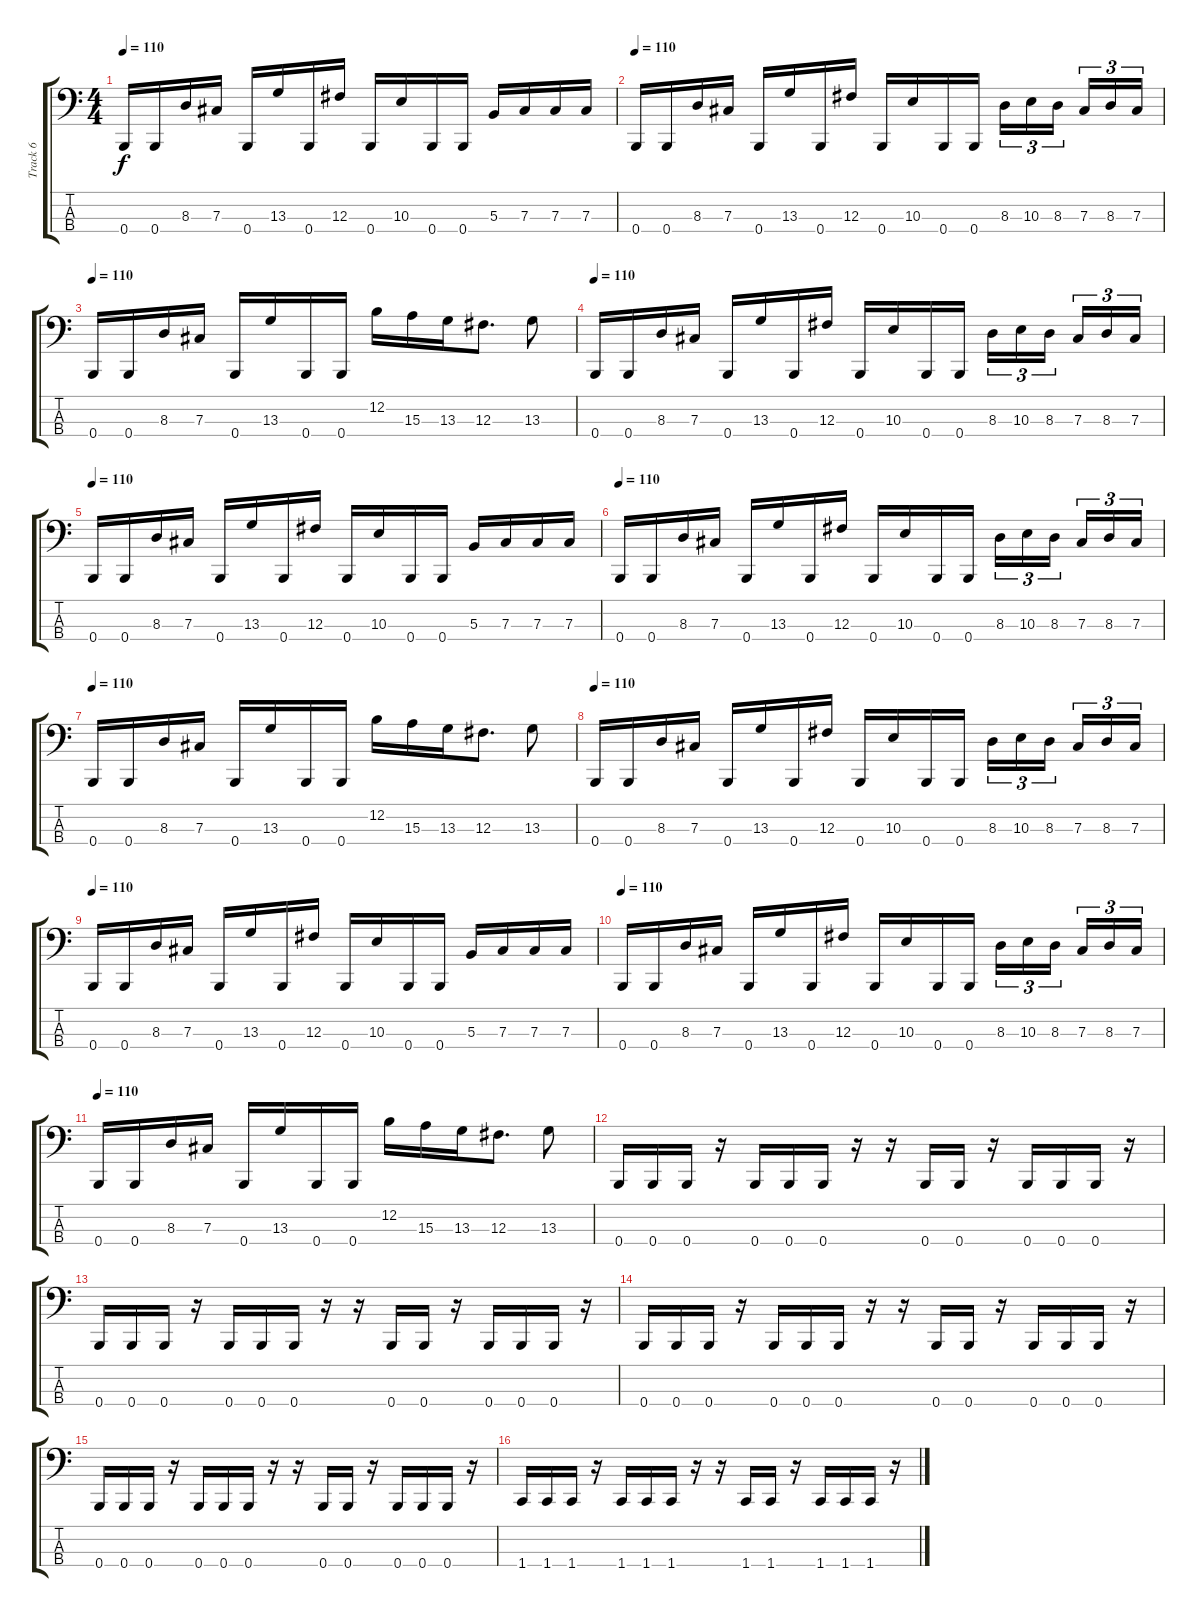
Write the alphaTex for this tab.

\track ("Track 6" "Track 6") {instrument electricbassfinger}
\staff {score tabs}
\tuning (E2 B1 Gb1 B0) {hide}
\ts (4 4)
\tempo 110
\clef f4
\ks c
0.4.16{dy f} 0.4.16 8.3.16 7.3.16 0.4.16 13.3.16 0.4.16 12.3.16 0.4.16 10.3.16 0.4.16 0.4.16 5.3.16 7.3.16 7.3.16 7.3.16 |
\tempo 110
0.4.16 0.4.16 8.3.16 7.3.16 0.4.16 13.3.16 0.4.16 12.3.16 0.4.16 10.3.16 0.4.16 0.4.16 8.3.16{tu (3 2)} 10.3.16{tu (3 2)} 8.3.16{tu (3 2) beam splitsecondary} 7.3.16{tu (3 2)} 8.3.16{tu (3 2)} 7.3.16{tu (3 2)} |
\tempo 110
0.4.16 0.4.16 8.3.16 7.3.16 0.4.16 13.3.16 0.4.16 0.4.16 12.2.16 15.3.16 13.3.16 12.3.8{d} 13.3.8 |
\tempo 110
0.4.16 0.4.16 8.3.16 7.3.16 0.4.16 13.3.16 0.4.16 12.3.16 0.4.16 10.3.16 0.4.16 0.4.16 8.3.16{tu (3 2)} 10.3.16{tu (3 2)} 8.3.16{tu (3 2) beam splitsecondary} 7.3.16{tu (3 2)} 8.3.16{tu (3 2)} 7.3.16{tu (3 2)} |
\tempo 110
0.4.16 0.4.16 8.3.16 7.3.16 0.4.16 13.3.16 0.4.16 12.3.16 0.4.16 10.3.16 0.4.16 0.4.16 5.3.16 7.3.16 7.3.16 7.3.16 |
\tempo 110
0.4.16 0.4.16 8.3.16 7.3.16 0.4.16 13.3.16 0.4.16 12.3.16 0.4.16 10.3.16 0.4.16 0.4.16 8.3.16{tu (3 2)} 10.3.16{tu (3 2)} 8.3.16{tu (3 2) beam splitsecondary} 7.3.16{tu (3 2)} 8.3.16{tu (3 2)} 7.3.16{tu (3 2)} |
\tempo 110
0.4.16 0.4.16 8.3.16 7.3.16 0.4.16 13.3.16 0.4.16 0.4.16 12.2.16 15.3.16 13.3.16 12.3.8{d} 13.3.8 |
\tempo 110
0.4.16 0.4.16 8.3.16 7.3.16 0.4.16 13.3.16 0.4.16 12.3.16 0.4.16 10.3.16 0.4.16 0.4.16 8.3.16{tu (3 2)} 10.3.16{tu (3 2)} 8.3.16{tu (3 2) beam splitsecondary} 7.3.16{tu (3 2)} 8.3.16{tu (3 2)} 7.3.16{tu (3 2)} |
\tempo 110
0.4.16 0.4.16 8.3.16 7.3.16 0.4.16 13.3.16 0.4.16 12.3.16 0.4.16 10.3.16 0.4.16 0.4.16 5.3.16 7.3.16 7.3.16 7.3.16 |
\tempo 110
0.4.16 0.4.16 8.3.16 7.3.16 0.4.16 13.3.16 0.4.16 12.3.16 0.4.16 10.3.16 0.4.16 0.4.16 8.3.16{tu (3 2)} 10.3.16{tu (3 2)} 8.3.16{tu (3 2) beam splitsecondary} 7.3.16{tu (3 2)} 8.3.16{tu (3 2)} 7.3.16{tu (3 2)} |
\tempo 110
0.4.16 0.4.16 8.3.16 7.3.16 0.4.16 13.3.16 0.4.16 0.4.16 12.2.16 15.3.16 13.3.16 12.3.8{d} 13.3.8 |
0.4.16 0.4.16 0.4.16 r.16 0.4.16 0.4.16 0.4.16 r.16 r.16 0.4.16 0.4.16 r.16 0.4.16 0.4.16 0.4.16 r.16 |
0.4.16 0.4.16 0.4.16 r.16 0.4.16 0.4.16 0.4.16 r.16 r.16 0.4.16 0.4.16 r.16 0.4.16 0.4.16 0.4.16 r.16 |
0.4.16 0.4.16 0.4.16 r.16 0.4.16 0.4.16 0.4.16 r.16 r.16 0.4.16 0.4.16 r.16 0.4.16 0.4.16 0.4.16 r.16 |
0.4.16 0.4.16 0.4.16 r.16 0.4.16 0.4.16 0.4.16 r.16 r.16 0.4.16 0.4.16 r.16 0.4.16 0.4.16 0.4.16 r.16 |
1.4.16 1.4.16 1.4.16 r.16 1.4.16 1.4.16 1.4.16 r.16 r.16 1.4.16 1.4.16 r.16 1.4.16 1.4.16 1.4.16 r.16
